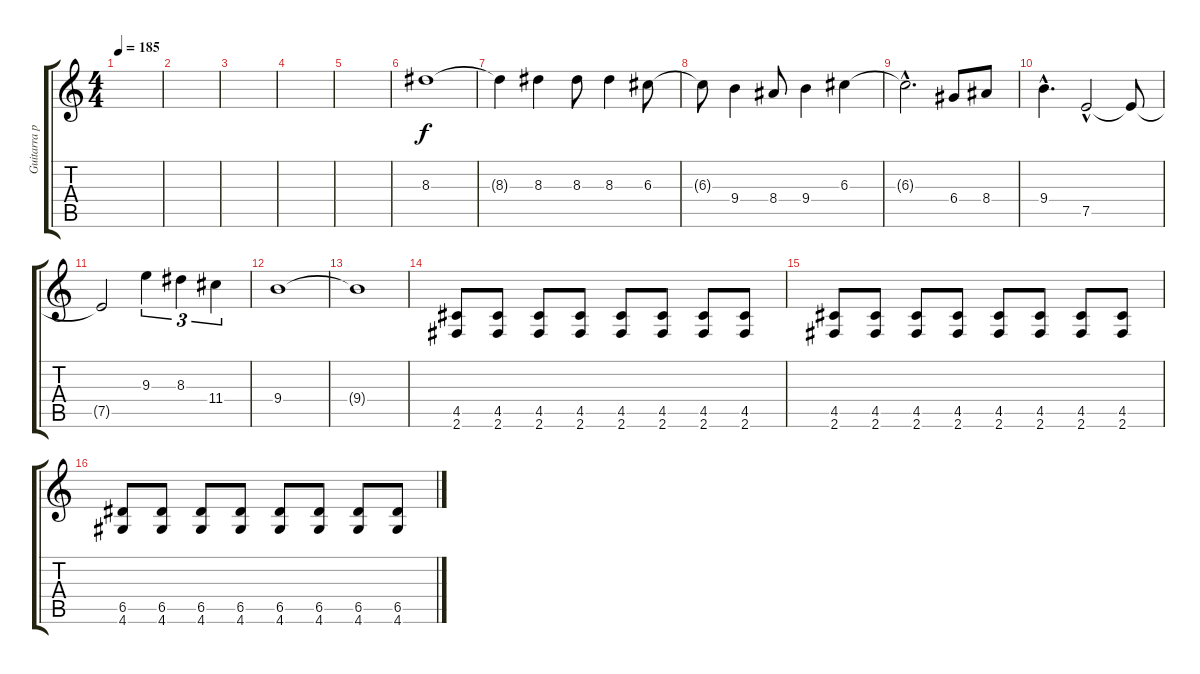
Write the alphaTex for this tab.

\track ("Guitarra punteos" "Guitarra p") {instrument overdrivenguitar}
\staff {score tabs}
\tuning (E4 B3 G3 D3 A2 E2) {hide}
\ts (4 4)
\tempo 185
\clef g2
\ks c
|
|
|
|
|
8.3.1 |
8.3{t}.4 8.3.4 8.3.8 8.3.4 6.3.8 |
6.3{t}.8 9.4.4 8.4.8 9.4.4 6.3.4 |
6.3{hac t}.2{d} 6.4.8 8.4.8 |
9.4{hac}.4{d} 7.5{hac}.2 7.5{t}.8 |
7.5{t}.2 9.3.4{tu (3 2)} 8.3.4{tu (3 2)} 11.4.4{tu (3 2)} |
9.4.1 |
9.4{t}.1 |
(4.5 2.6).8 (4.5 2.6).8 (4.5 2.6).8 (4.5 2.6).8 (4.5 2.6).8 (4.5 2.6).8 (4.5 2.6).8 (4.5 2.6).8 |
(4.5 2.6).8 (4.5 2.6).8 (4.5 2.6).8 (4.5 2.6).8 (4.5 2.6).8 (4.5 2.6).8 (4.5 2.6).8 (4.5 2.6).8 |
(6.5 4.6).8 (6.5 4.6).8 (6.5 4.6).8 (6.5 4.6).8 (6.5 4.6).8 (6.5 4.6).8 (6.5 4.6).8 (6.5 4.6).8
